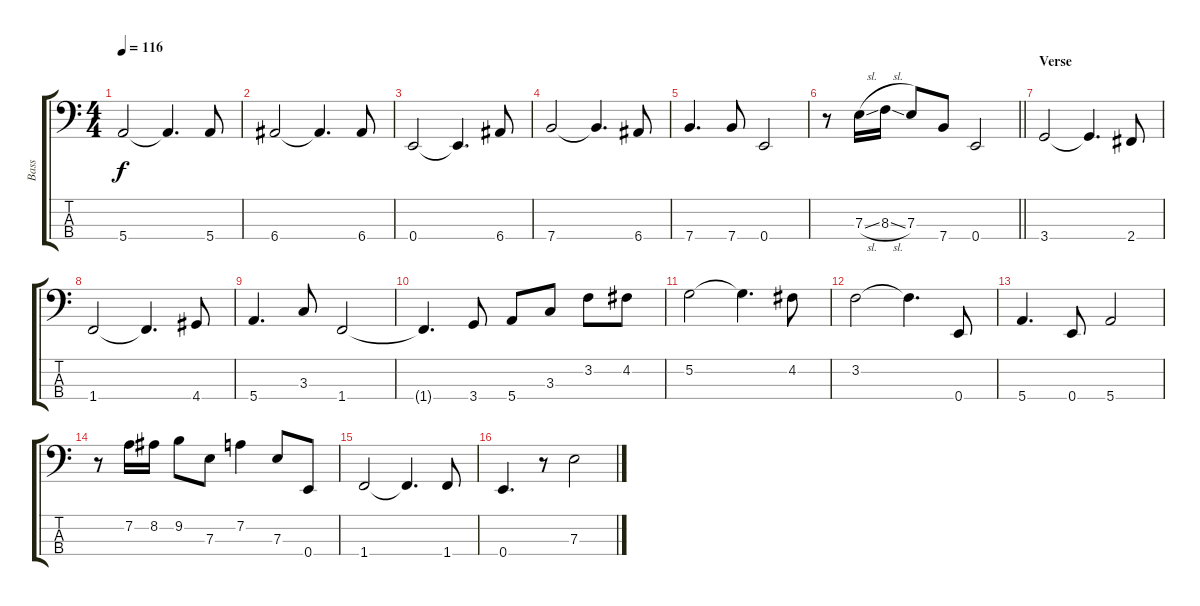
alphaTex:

\track ("Bass" "Bass") {instrument electricbassfinger}
\staff {score tabs}
\tuning (G2 D2 A1 E1) {hide}
\ts (4 4)
\tempo 116
\clef f4
\ks c
5.4.2{dy f} 5.4{t}.4{d} 5.4.8 |
6.4.2 6.4{t}.4{d} 6.4.8 |
0.4.2 0.4{t}.4{d} 6.4.8 |
7.4.2 7.4{t}.4{d} 6.4.8 |
7.4.4{d} 7.4.8 0.4.2 |
\barLineRight lightlight
r.8 7.3{sl}.16 8.3{sl}.16 7.3.8 7.4.8 0.4.2 |
\section ("" "Verse")
3.4.2 3.4{t}.4{d} 2.4.8 |
1.4.2 1.4{t}.4{d} 4.4.8 |
5.4.4{d} 3.3.8 1.4.2 |
1.4{t}.4{d} 3.4.8 5.4.8 3.3.8 3.2.8 4.2.8 |
5.2.2 5.2{t}.4{d} 4.2.8 |
3.2.2 3.2{t}.4{d} 0.4.8 |
5.4.4{d} 0.4.8 5.4.2 |
r.8 7.2.16 8.2.16 9.2.8 7.3.8 7.2.4 7.3.8 0.4.8 |
1.4.2 1.4{t}.4{d} 1.4.8 |
0.4.4{d} r.8 7.3.2
